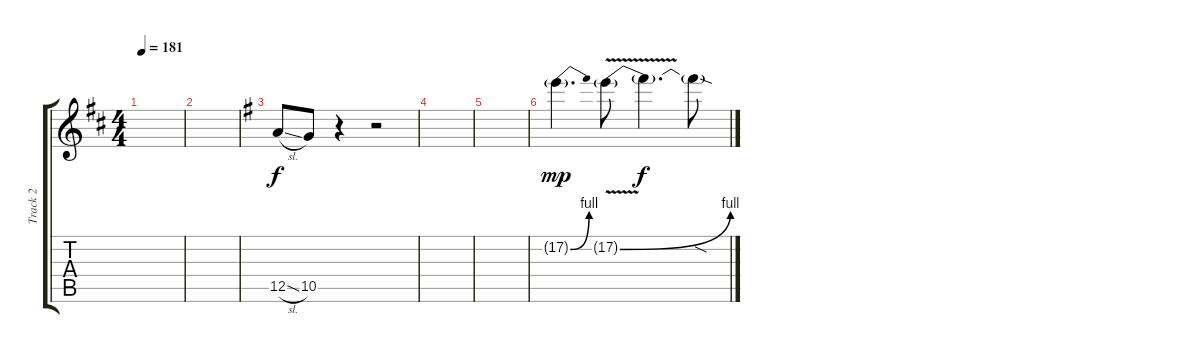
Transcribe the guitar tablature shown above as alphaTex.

\track ("Track 2" "Track 2") {instrument distortionguitar}
\staff {score tabs}
\tuning (E4 B3 G3 D3 A2 E2) {hide}
\ts (4 4)
\tempo 181
\clef g2
\ks d
|
|
\ks g
12.5{sl}.8 10.5.8 r.4 r.2 |
|
|
17.2{be (bend 0 0 60 4) g}.4{d dy mp} 17.2{be (bend 0 0 60 4) v g}.8 17.2{t}.4{d dy f} 17.2{sod t}.8
